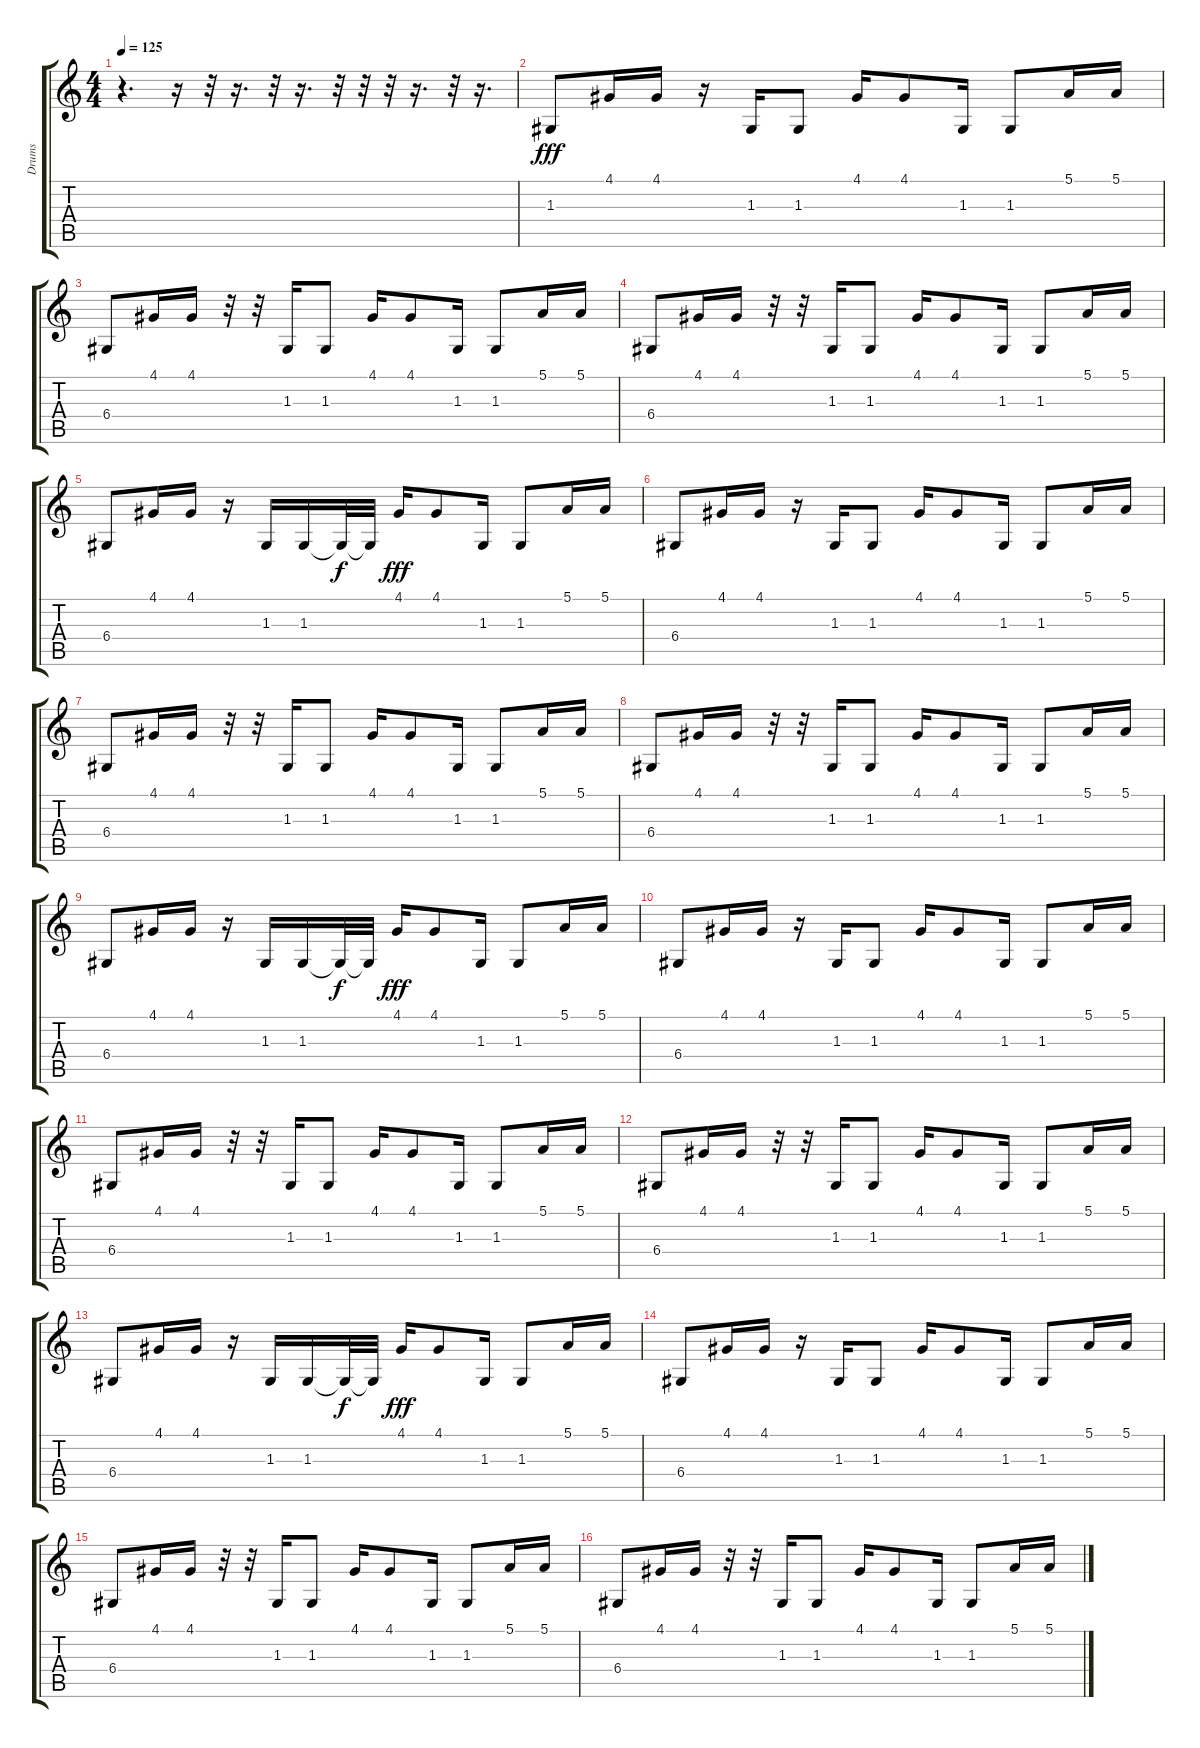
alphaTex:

\track ("Drums" "Drums") {instrument taikodrum}
\staff {score tabs}
\tuning (E4 B3 G3 D3 A2 E2) {hide}
\ts (4 4)
\tempo 125
\clef g2
\ks c
r.4{d dy fff} r.16 r.32 r.16{d} r.32 r.16{d} r.32 r.32 r.32 r.16{d} r.32 r.16{d} |
1.3.8 4.1.16 4.1.16 r.16 1.3.16 1.3.8 4.1.16 4.1.8 1.3.16 1.3.8 5.1.16 5.1.16 |
6.4.8 4.1.16 4.1.16 r.32 r.32 1.3.16 1.3.8 4.1.16 4.1.8 1.3.16 1.3.8 5.1.16 5.1.16 |
6.4.8 4.1.16 4.1.16 r.32 r.32 1.3.16 1.3.8 4.1.16 4.1.8 1.3.16 1.3.8 5.1.16 5.1.16 |
6.4.8 4.1.16 4.1.16 r.16 1.3.16 1.3.16 1.3{t}.32{dy f} 1.3{t}.32 4.1.16{dy fff} 4.1.8 1.3.16 1.3.8 5.1.16 5.1.16 |
6.4.8 4.1.16 4.1.16 r.16 1.3.16 1.3.8 4.1.16 4.1.8 1.3.16 1.3.8 5.1.16 5.1.16 |
6.4.8 4.1.16 4.1.16 r.32 r.32 1.3.16 1.3.8 4.1.16 4.1.8 1.3.16 1.3.8 5.1.16 5.1.16 |
6.4.8 4.1.16 4.1.16 r.32 r.32 1.3.16 1.3.8 4.1.16 4.1.8 1.3.16 1.3.8 5.1.16 5.1.16 |
6.4.8 4.1.16 4.1.16 r.16 1.3.16 1.3.16 1.3{t}.32{dy f} 1.3{t}.32 4.1.16{dy fff} 4.1.8 1.3.16 1.3.8 5.1.16 5.1.16 |
6.4.8 4.1.16 4.1.16 r.16 1.3.16 1.3.8 4.1.16 4.1.8 1.3.16 1.3.8 5.1.16 5.1.16 |
6.4.8 4.1.16 4.1.16 r.32 r.32 1.3.16 1.3.8 4.1.16 4.1.8 1.3.16 1.3.8 5.1.16 5.1.16 |
6.4.8 4.1.16 4.1.16 r.32 r.32 1.3.16 1.3.8 4.1.16 4.1.8 1.3.16 1.3.8 5.1.16 5.1.16 |
6.4.8 4.1.16 4.1.16 r.16 1.3.16 1.3.16 1.3{t}.32{dy f} 1.3{t}.32 4.1.16{dy fff} 4.1.8 1.3.16 1.3.8 5.1.16 5.1.16 |
6.4.8 4.1.16 4.1.16 r.16 1.3.16 1.3.8 4.1.16 4.1.8 1.3.16 1.3.8 5.1.16 5.1.16 |
6.4.8 4.1.16 4.1.16 r.32 r.32 1.3.16 1.3.8 4.1.16 4.1.8 1.3.16 1.3.8 5.1.16 5.1.16 |
6.4.8 4.1.16 4.1.16 r.32 r.32 1.3.16 1.3.8 4.1.16 4.1.8 1.3.16 1.3.8 5.1.16 5.1.16
